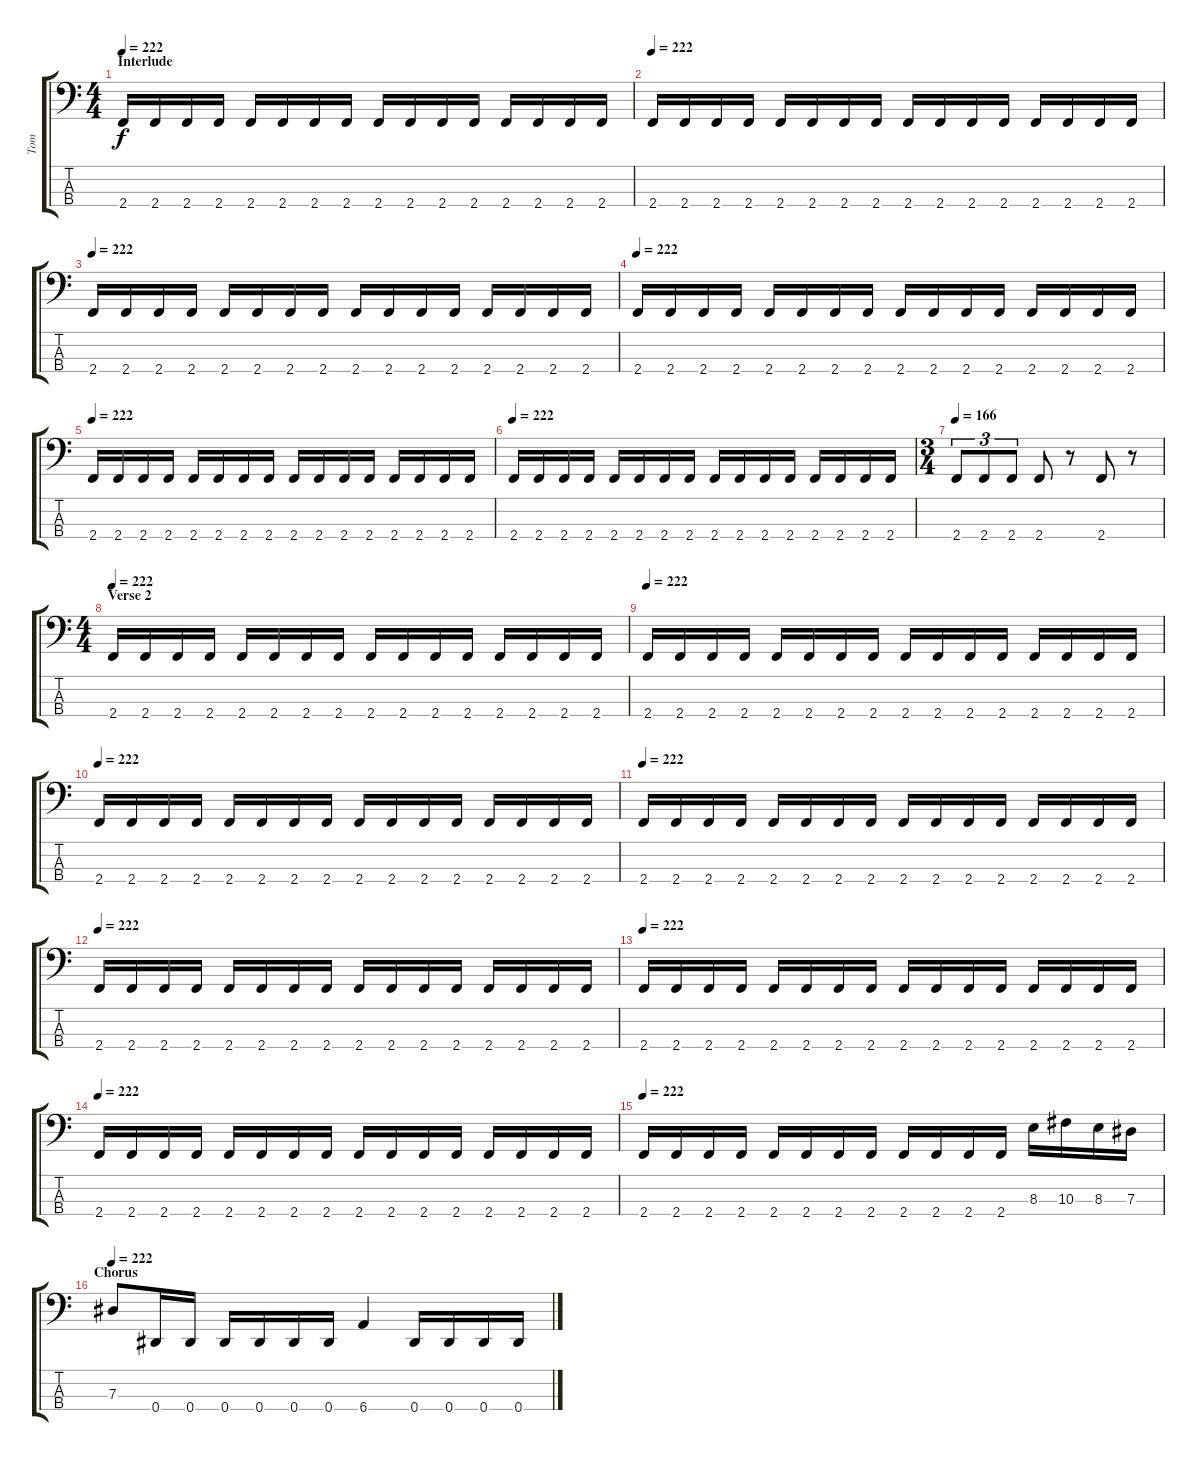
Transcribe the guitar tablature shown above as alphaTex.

\track ("Tom" "Tom") {instrument electricbasspick}
\staff {score tabs}
\tuning (Gb2 Db2 Ab1 Eb1) {hide}
\ts (4 4)
\section ("" "Interlude")
\tempo 222
\clef f4
\ks c
2.4.16{dy f} 2.4.16 2.4.16 2.4.16 2.4.16 2.4.16 2.4.16 2.4.16 2.4.16 2.4.16 2.4.16 2.4.16 2.4.16 2.4.16 2.4.16 2.4.16 |
\tempo 222
2.4.16 2.4.16 2.4.16 2.4.16 2.4.16 2.4.16 2.4.16 2.4.16 2.4.16 2.4.16 2.4.16 2.4.16 2.4.16 2.4.16 2.4.16 2.4.16 |
\tempo 222
2.4.16 2.4.16 2.4.16 2.4.16 2.4.16 2.4.16 2.4.16 2.4.16 2.4.16 2.4.16 2.4.16 2.4.16 2.4.16 2.4.16 2.4.16 2.4.16 |
\tempo 222
2.4.16 2.4.16 2.4.16 2.4.16 2.4.16 2.4.16 2.4.16 2.4.16 2.4.16 2.4.16 2.4.16 2.4.16 2.4.16 2.4.16 2.4.16 2.4.16 |
\tempo 222
2.4.16 2.4.16 2.4.16 2.4.16 2.4.16 2.4.16 2.4.16 2.4.16 2.4.16 2.4.16 2.4.16 2.4.16 2.4.16 2.4.16 2.4.16 2.4.16 |
\tempo 222
2.4.16 2.4.16 2.4.16 2.4.16 2.4.16 2.4.16 2.4.16 2.4.16 2.4.16 2.4.16 2.4.16 2.4.16 2.4.16 2.4.16 2.4.16 2.4.16 |
\ts (3 4)
\tempo 166
2.4.8{tu (3 2)} 2.4.8{tu (3 2)} 2.4.8{tu (3 2)} 2.4.8 r.8 2.4.8 r.8 |
\ts (4 4)
\section ("" "Verse 2")
\tempo 222
2.4.16 2.4.16 2.4.16 2.4.16 2.4.16 2.4.16 2.4.16 2.4.16 2.4.16 2.4.16 2.4.16 2.4.16 2.4.16 2.4.16 2.4.16 2.4.16 |
\tempo 222
2.4.16 2.4.16 2.4.16 2.4.16 2.4.16 2.4.16 2.4.16 2.4.16 2.4.16 2.4.16 2.4.16 2.4.16 2.4.16 2.4.16 2.4.16 2.4.16 |
\tempo 222
2.4.16 2.4.16 2.4.16 2.4.16 2.4.16 2.4.16 2.4.16 2.4.16 2.4.16 2.4.16 2.4.16 2.4.16 2.4.16 2.4.16 2.4.16 2.4.16 |
\tempo 222
2.4.16 2.4.16 2.4.16 2.4.16 2.4.16 2.4.16 2.4.16 2.4.16 2.4.16 2.4.16 2.4.16 2.4.16 2.4.16 2.4.16 2.4.16 2.4.16 |
\tempo 222
2.4.16 2.4.16 2.4.16 2.4.16 2.4.16 2.4.16 2.4.16 2.4.16 2.4.16 2.4.16 2.4.16 2.4.16 2.4.16 2.4.16 2.4.16 2.4.16 |
\tempo 222
2.4.16 2.4.16 2.4.16 2.4.16 2.4.16 2.4.16 2.4.16 2.4.16 2.4.16 2.4.16 2.4.16 2.4.16 2.4.16 2.4.16 2.4.16 2.4.16 |
\tempo 222
2.4.16 2.4.16 2.4.16 2.4.16 2.4.16 2.4.16 2.4.16 2.4.16 2.4.16 2.4.16 2.4.16 2.4.16 2.4.16 2.4.16 2.4.16 2.4.16 |
\tempo 222
2.4.16 2.4.16 2.4.16 2.4.16 2.4.16 2.4.16 2.4.16 2.4.16 2.4.16 2.4.16 2.4.16 2.4.16 8.3.16 10.3.16 8.3.16 7.3.16 |
\section ("" "Chorus")
\tempo 222
7.3.8 0.4.16 0.4.16 0.4.16 0.4.16 0.4.16 0.4.16 6.4.4 0.4.16 0.4.16 0.4.16 0.4.16
